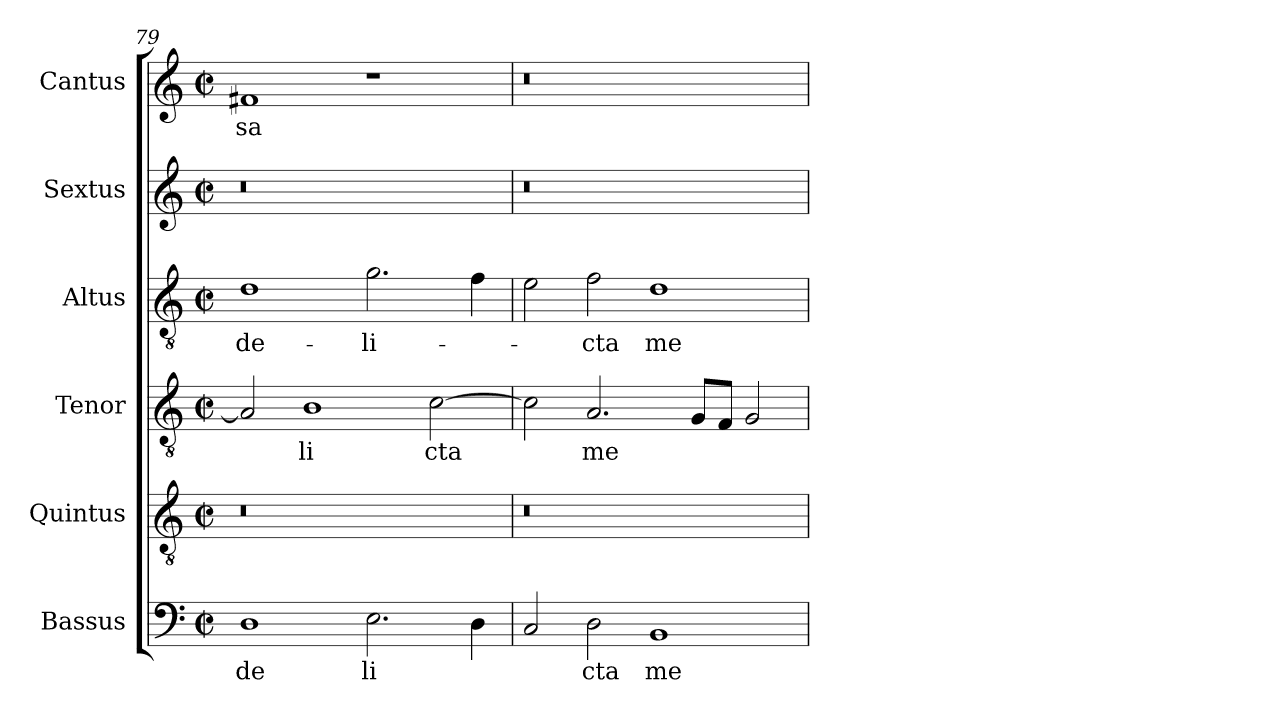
**kern	**text	**kern	**kern	**text	**kern	**text	**kern	**kern	**text
*part6	*part6	*part5	*part4	*part4	*part3	*part3	*part2	*part1	*part1
*staff6	*staff6	*staff5	*staff4	*staff4	*staff3	*staff3	*staff2	*staff1	*staff1
*I"Bassus	*	*I"Quintus	*I"Tenor	*	*I"Altus	*	*I"Sextus	*I"Cantus	*
!!LO:LB:g=z
*clefF4	*	*clefGv2	*clefGv2	*	*clefGv2	*	*clefG2	*clefG2	*
*	*	*	*	*	*k[]	*	*	*	*
*	*	*	*	*	*C:	*	*	*	*
*M2/2	*	*M2/2	*M2/2	*	*M2/2	*	*M2/2	*M2/2	*
*met(c|)	*	*met(c|)	*met(c|)	*	*met(c|)	*	*met(c|)	*met(c|)	*
=79	=79	=79	=79	=79	=79	=79	=79	=79	=79
!	!LO:LY:b:cj	!	!	!	!	!LO:LY:b:cj	!	!	!LO:LY:b:cj
1D	de	0r	2A/]	.	1d	de-	0r	1f#X	sa
!	!	!	!	!LO:LY:b:cj	!	!	!	!	!
.	.	.	1B	-li	.	.	.	.	.
!	!LO:LY:b:cj	!	!	!	!	!LO:LY:b:cj	!	!	!
2.E\	li	.	.	.	2.g\	-li-	.	1r	.
!	!	!	!	!LO:LY:b	!	!	!	!	!
.	.	.	[>2c\	cta	.	.	.	.	.
4D\	.	.	.	.	4f\	.	.	.	.
=80	=80	=80	=80	=80	=80	=80	=80	=80	=80
2C/	.	0r	2c\]	.	2e\	.	0r	0r	.
!	!LO:LY:b:cj	!	!	!LO:LY:b	!	!LO:LY:b:cj	!	!	!
2D\	cta	.	2.A/	me	2f\	-cta	.	.	.
!	!LO:LY:b:cj	!	!	!	!	!LO:LY:b:cj	!	!	!
1BB	me	.	.	.	1d	me-	.	.	.
.	.	.	8G/L	.	.	.	.	.	.
.	.	.	8F/J	.	.	.	.	.	.
.	.	.	2G/	.	.	.	.	.	.
=	=	=	=	=	=	=	=	=	=
*-	*-	*-	*-	*-	*-	*-	*-	*-	*-
